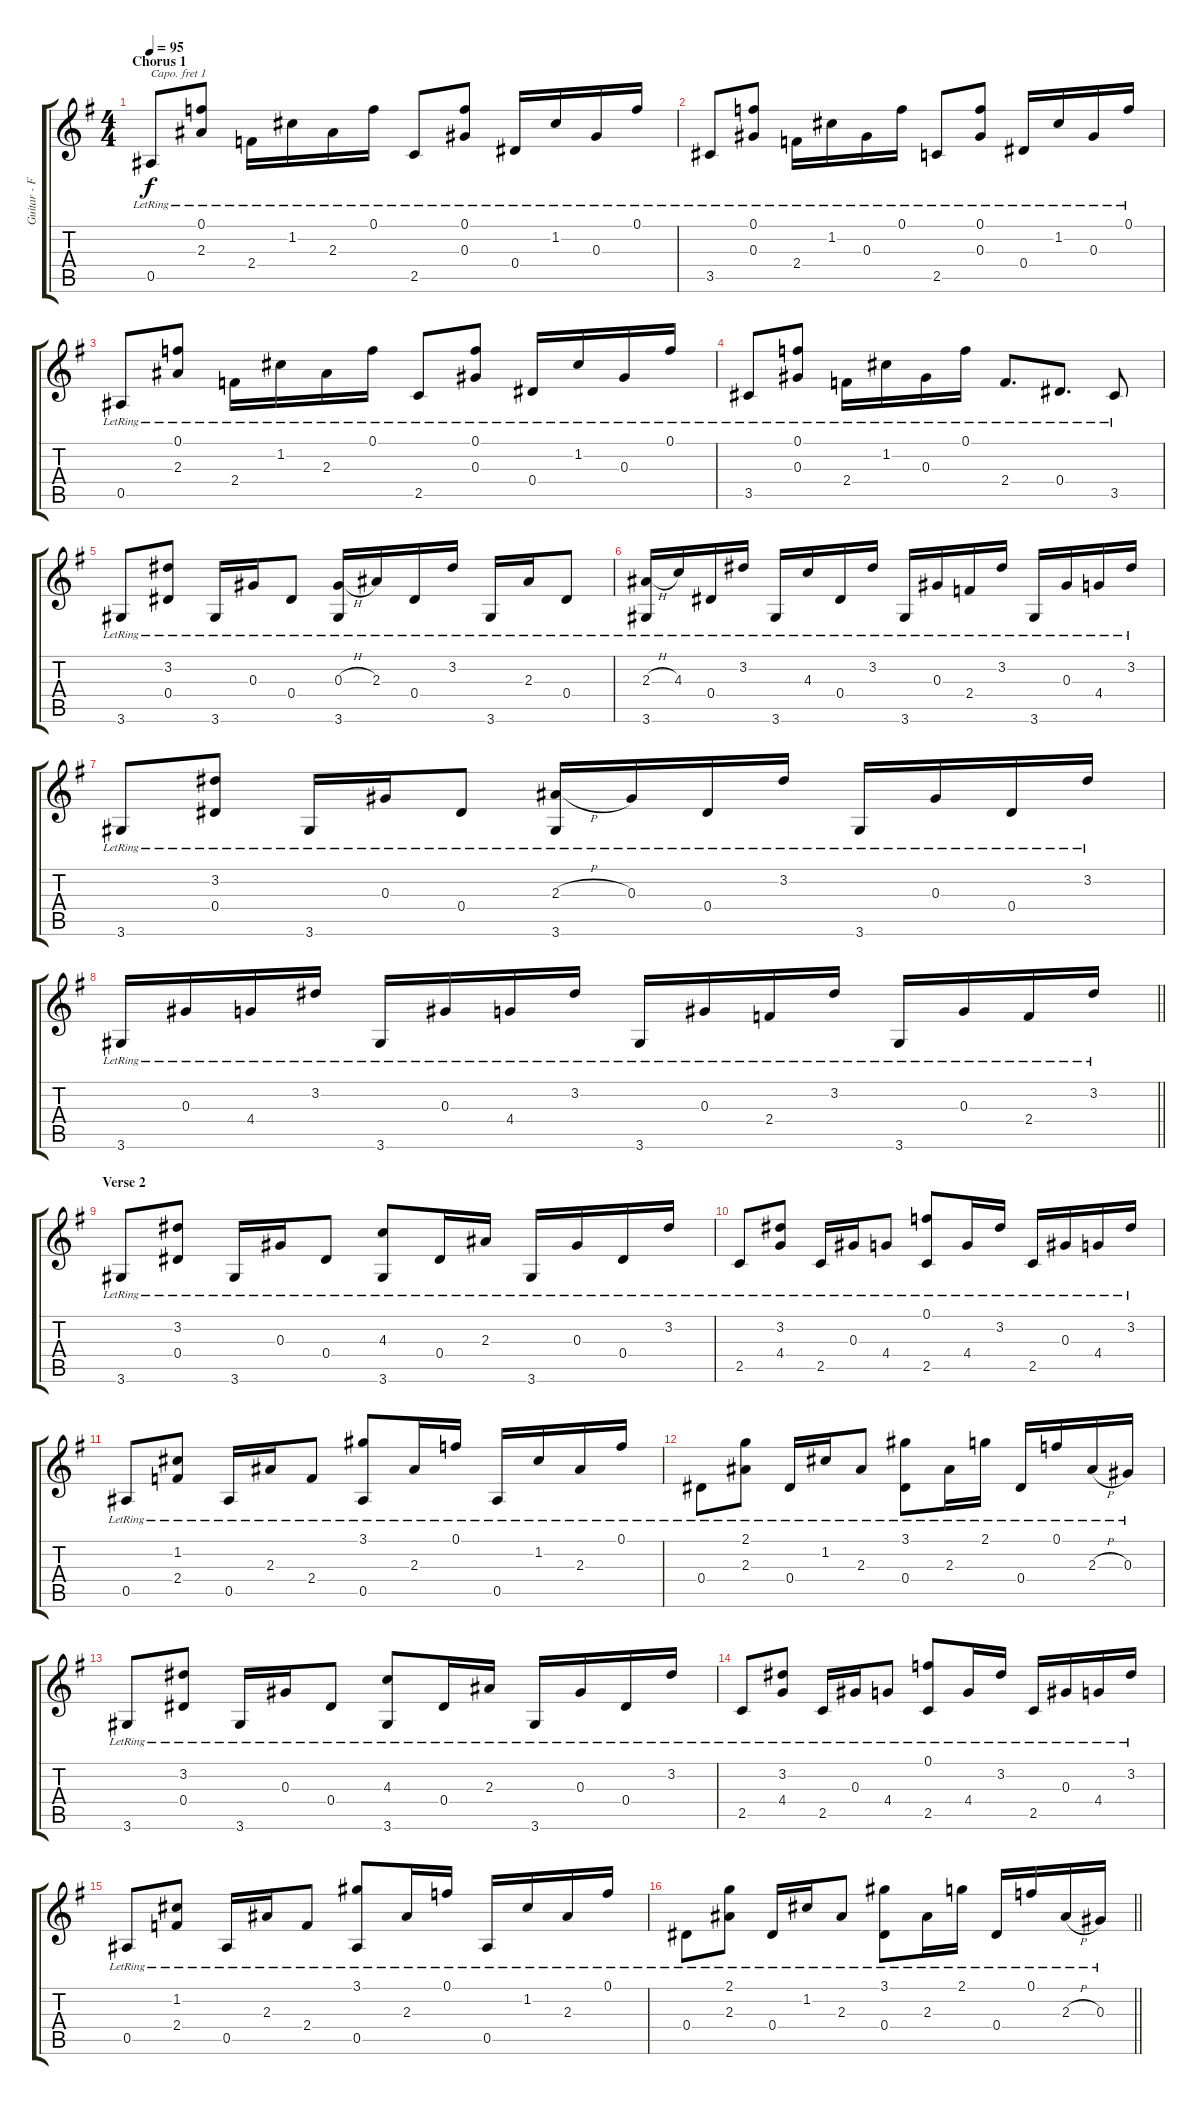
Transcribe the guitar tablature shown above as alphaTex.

\track ("Guitar - Fionn Regan" "Guitar - F") {instrument acousticguitarsteel}
\staff {score tabs}
\capo 1
\tuning (E4 B3 G3 D3 A2 E2) {hide}
\ts (4 4)
\section ("" "Chorus 1")
\tempo 95
\clef g2
\ks g
0.5{lr}.8{dy f} (0.1{lr} 2.3{lr}).8 2.4{lr}.16 1.2{lr}.16 2.3{lr}.16 0.1{lr}.16 2.5{lr}.8 (0.1{lr} 0.3{lr}).8 0.4{lr}.16 1.2{lr}.16 0.3{lr}.16 0.1{lr}.16 |
3.5{lr}.8 (0.1{lr} 0.3{lr}).8 2.4{lr}.16 1.2{lr}.16 0.3{lr}.16 0.1{lr}.16 2.5{lr}.8 (0.1{lr} 0.3{lr}).8 0.4{lr}.16 1.2{lr}.16 0.3{lr}.16 0.1{lr}.16 |
0.5{lr}.8 (0.1{lr} 2.3{lr}).8 2.4{lr}.16 1.2{lr}.16 2.3{lr}.16 0.1{lr}.16 2.5{lr}.8 (0.1{lr} 0.3{lr}).8 0.4{lr}.16 1.2{lr}.16 0.3{lr}.16 0.1{lr}.16 |
3.5{lr}.8 (0.1{lr} 0.3{lr}).8 2.4{lr}.16 1.2{lr}.16 0.3{lr}.16 0.1{lr}.16 2.4{lr}.8{d} 0.4{lr}.8{d} 3.5{lr}.8 |
3.6{lr}.8 (3.2{lr} 0.4{lr}).8 3.6{lr}.16 0.3{lr}.16 0.4{lr}.8 (0.3{h lr} 3.6{lr}).16 2.3{lr}.16 0.4{lr}.16 3.2{lr}.16 3.6{lr}.16 2.3{lr}.16 0.4{lr}.8 |
(2.3{h lr} 3.6{lr}).16 4.3{lr}.16 0.4{lr}.16 3.2{lr}.16 3.6{lr}.16 4.3{lr}.16 0.4{lr}.16 3.2{lr}.16 3.6{lr}.16 0.3{lr}.16 2.4{lr}.16 3.2{lr}.16 3.6{lr}.16 0.3{lr}.16 4.4{lr}.16 3.2{lr}.16 |
3.6{lr}.8 (3.2{lr} 0.4{lr}).8 3.6{lr}.16 0.3{lr}.16 0.4{lr}.8 (2.3{h lr} 3.6{lr}).16 0.3{lr}.16 0.4{lr}.16 3.2{lr}.16 3.6{lr}.16 0.3{lr}.16 0.4{lr}.16 3.2{lr}.16 |
\barLineRight lightlight
3.6{lr}.16 0.3{lr}.16 4.4{lr}.16 3.2{lr}.16 3.6{lr}.16 0.3{lr}.16 4.4{lr}.16 3.2{lr}.16 3.6{lr}.16 0.3{lr}.16 2.4{lr}.16 3.2{lr}.16 3.6{lr}.16 0.3{lr}.16 2.4{lr}.16 3.2{lr}.16 |
\section ("" "Verse 2")
3.6{lr}.8 (3.2{lr} 0.4{lr}).8 3.6{lr}.16 0.3{lr}.16 0.4{lr}.8 (4.3{lr} 3.6{lr}).8 0.4{lr}.16 2.3{lr}.16 3.6{lr}.16 0.3{lr}.16 0.4{lr}.16 3.2{lr}.16 |
2.5{lr}.8 (3.2{lr} 4.4{lr}).8 2.5{lr}.16 0.3{lr}.16 4.4{lr}.8 (0.1{lr} 2.5{lr}).8 4.4{lr}.16 3.2{lr}.16 2.5{lr}.16 0.3{lr}.16 4.4{lr}.16 3.2{lr}.16 |
0.5{lr}.8 (1.2{lr} 2.4{lr}).8 0.5{lr}.16 2.3{lr}.16 2.4{lr}.8 (3.1{lr} 0.5{lr}).8 2.3{lr}.16 0.1{lr}.16 0.5{lr}.16 1.2{lr}.16 2.3{lr}.16 0.1{lr}.16 |
0.4{lr}.8 (2.1{lr} 2.3{lr}).8 0.4{lr}.16 1.2{lr}.16 2.3{lr}.8 (3.1{lr} 0.4{lr}).8 2.3{lr}.16 2.1{lr}.16 0.4{lr}.16 0.1{lr}.16 2.3{h lr}.16 0.3{lr}.16 |
3.6{lr}.8 (3.2{lr} 0.4{lr}).8 3.6{lr}.16 0.3{lr}.16 0.4{lr}.8 (4.3{lr} 3.6{lr}).8 0.4{lr}.16 2.3{lr}.16 3.6{lr}.16 0.3{lr}.16 0.4{lr}.16 3.2{lr}.16 |
2.5{lr}.8 (3.2{lr} 4.4{lr}).8 2.5{lr}.16 0.3{lr}.16 4.4{lr}.8 (0.1{lr} 2.5{lr}).8 4.4{lr}.16 3.2{lr}.16 2.5{lr}.16 0.3{lr}.16 4.4{lr}.16 3.2{lr}.16 |
0.5{lr}.8 (1.2{lr} 2.4{lr}).8 0.5{lr}.16 2.3{lr}.16 2.4{lr}.8 (3.1{lr} 0.5{lr}).8 2.3{lr}.16 0.1{lr}.16 0.5{lr}.16 1.2{lr}.16 2.3{lr}.16 0.1{lr}.16 |
\barLineRight lightlight
0.4{lr}.8 (2.1{lr} 2.3{lr}).8 0.4{lr}.16 1.2{lr}.16 2.3{lr}.8 (3.1{lr} 0.4{lr}).8 2.3{lr}.16 2.1{lr}.16 0.4{lr}.16 0.1{lr}.16 2.3{h lr}.16 0.3{lr}.16
